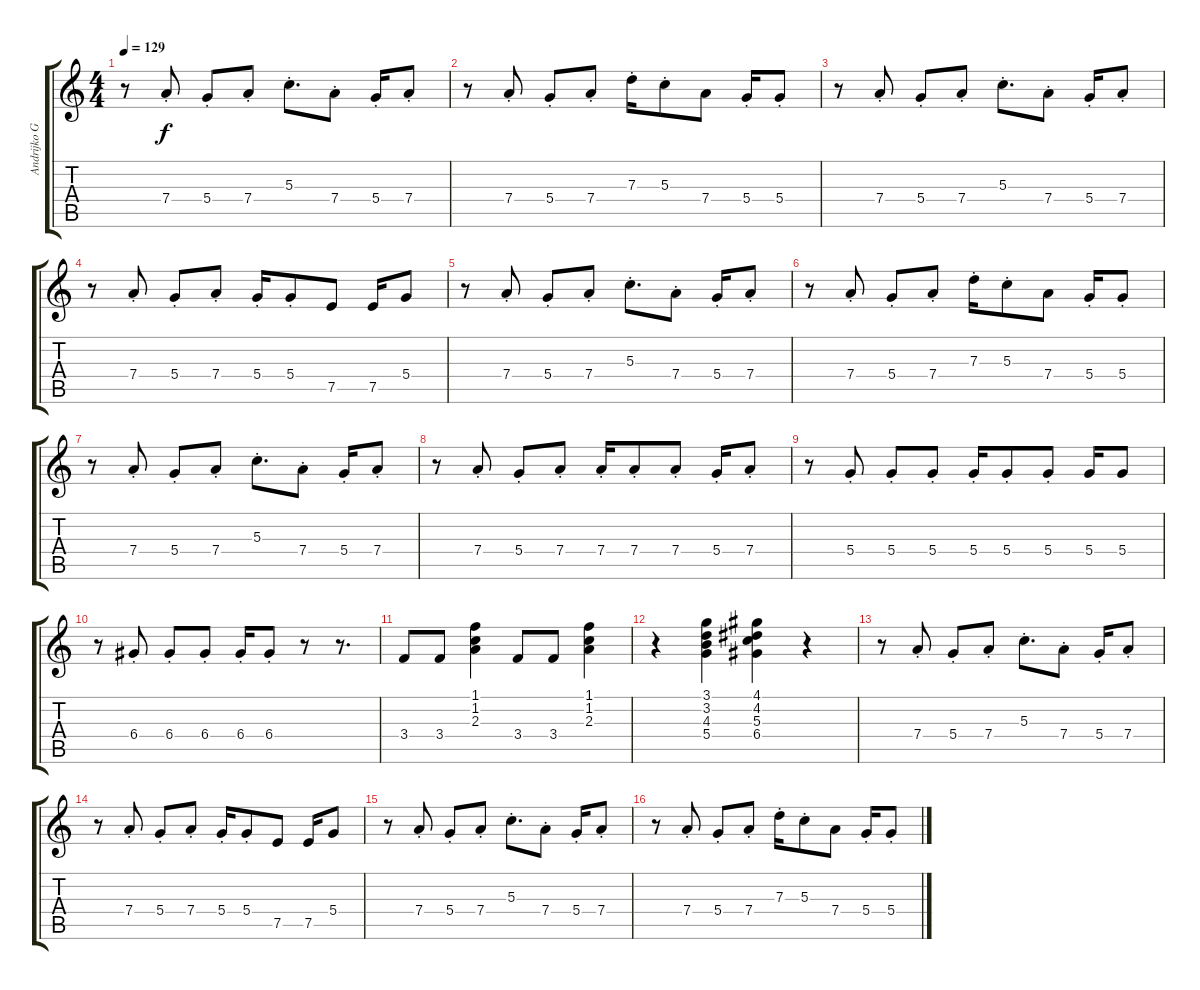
\track ("Andrijko GIUTAR" "Andrijko G") {instrument overdrivenguitar}
\staff {score tabs}
\tuning (E4 B3 G3 D3 A2 E2) {hide}
\ts (4 4)
\tempo 129
\clef g2
\ks c
r.8{dy f} 7.4{st}.8 5.4{st}.8 7.4{st}.8 5.3{st}.8{d} 7.4{st}.8 5.4{st}.16 7.4{st}.8 |
r.8 7.4{st}.8 5.4{st}.8 7.4{st}.8 7.3{st}.16 5.3{st}.8 7.4.8 5.4{st}.16 5.4{st}.8 |
r.8 7.4{st}.8 5.4{st}.8 7.4{st}.8 5.3{st}.8{d} 7.4{st}.8 5.4{st}.16 7.4{st}.8 |
r.8 7.4{st}.8 5.4{st}.8 7.4{st}.8 5.4{st}.16 5.4{st}.8 7.5.8 7.5.16 5.4.8 |
r.8 7.4{st}.8 5.4{st}.8 7.4{st}.8 5.3{st}.8{d} 7.4{st}.8 5.4{st}.16 7.4{st}.8 |
r.8 7.4{st}.8 5.4{st}.8 7.4{st}.8 7.3{st}.16 5.3{st}.8 7.4.8 5.4{st}.16 5.4{st}.8 |
r.8 7.4{st}.8 5.4{st}.8 7.4{st}.8 5.3{st}.8{d} 7.4{st}.8 5.4{st}.16 7.4{st}.8 |
r.8 7.4{st}.8 5.4{st}.8 7.4{st}.8 7.4{st}.16 7.4{st}.8 7.4{st}.8 5.4{st}.16 7.4{st}.8 |
r.8 5.4{st}.8 5.4{st}.8 5.4{st}.8 5.4{st}.16 5.4{st}.8 5.4{st}.8 5.4.16 5.4.8 |
r.8 6.4{st}.8 6.4{st}.8 6.4{st}.8 6.4{st}.16 6.4{st}.8 r.8 r.8{d} |
3.4.8 3.4.8 (1.1 1.2 2.3).4 3.4.8 3.4.8 (1.1 1.2 2.3).4 |
r.4 (3.1 3.2 4.3 5.4).4 (4.1 4.2 5.3 6.4).4 r.4 |
r.8 7.4{st}.8 5.4{st}.8 7.4{st}.8 5.3{st}.8{d} 7.4{st}.8 5.4{st}.16 7.4{st}.8 |
r.8 7.4{st}.8 5.4{st}.8 7.4{st}.8 5.4{st}.16 5.4{st}.8 7.5.8 7.5.16 5.4.8 |
r.8 7.4{st}.8 5.4{st}.8 7.4{st}.8 5.3{st}.8{d} 7.4{st}.8 5.4{st}.16 7.4{st}.8 |
r.8 7.4{st}.8 5.4{st}.8 7.4{st}.8 7.3{st}.16 5.3{st}.8 7.4.8 5.4{st}.16 5.4{st}.8
